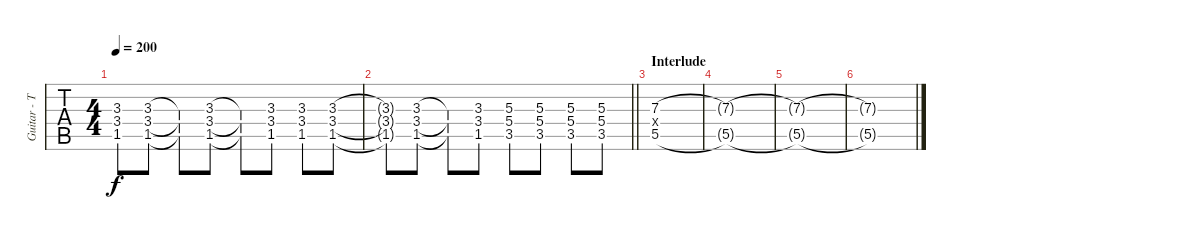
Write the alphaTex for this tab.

\track ("Guitar - Tim McIlrath" "Guitar - T") {instrument distortionguitar}
\staff {tabs}
\tuning (Eb4 Bb3 Gb3 Db3 Ab2 Eb2) {hide}
\ts (4 4)
\tempo 200
\clef g2
\ks c
(3.3 3.4 1.5).8{dy f} (3.3 3.4 1.5).8 (3.3{t} 3.4{t} 1.5{t}).8 (3.3 3.4 1.5).8 (3.3{t} 3.4{t} 1.5{t}).8 (3.3 3.4 1.5).8 (3.3 3.4 1.5).8 (3.3 3.4 1.5).8 |
\barLineRight lightlight
(3.3{t} 3.4{t} 1.5{t}).8 (3.3 3.4 1.5).8 (3.3{t} 3.4{t} 1.5{t}).8 (3.3 3.4 1.5).8 (5.3 5.4 3.5).8 (5.3 5.4 3.5).8 (5.3 5.4 3.5).8 (5.3 5.4 3.5).8 |
\section ("" "Interlude")
(7.3 5.4{x} 5.5).1 |
(7.3{t} 5.5{t}).1 |
(7.3{t} 5.5{t}).1{volume 0} |
(7.3{t} 5.5{t}).1
